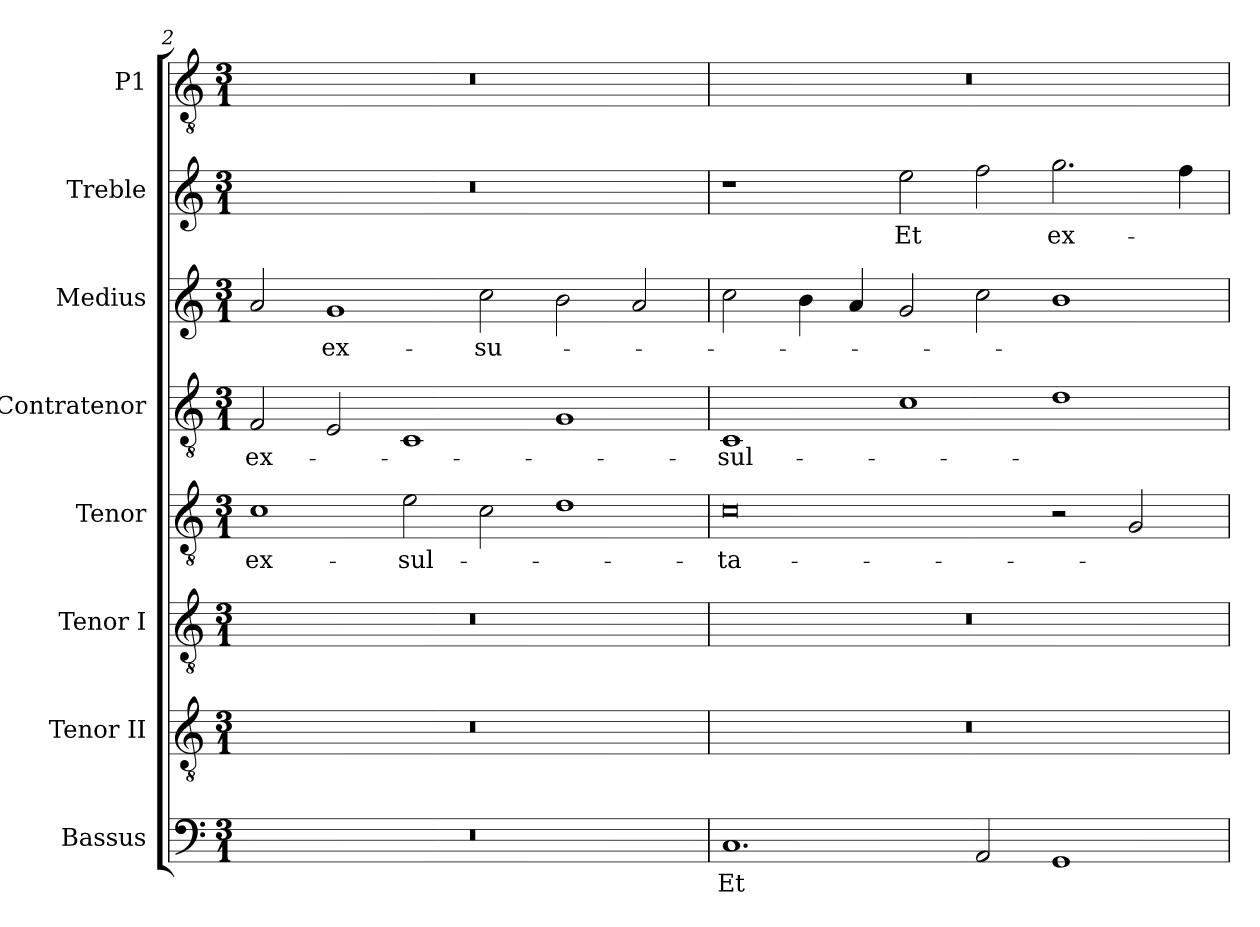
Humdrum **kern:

**kern	**text	**kern	**kern	**kern	**text	**kern	**text	**kern	**text	**kern	**text	**kern
*part8	*part8	*part7	*part6	*part5	*part5	*part4	*part4	*part3	*part3	*part2	*part2	*part1
*staff8	*staff8	*staff7	*staff6	*staff5	*staff5	*staff4	*staff4	*staff3	*staff3	*staff2	*staff2	*staff1
*I"Bassus	*	*I"Tenor II	*I"Tenor I	*I"Tenor	*	*I"Contratenor	*	*I"Medius	*	*I"Treble	*	*I"P1
*I'B.	*	*I'T II.	*I'T I.	*I'T.	*	*I'Ct.	*	*I'M.	*	*I'Tr.	*	*
*clefF4	*	*clefGv2	*clefGv2	*clefGv2	*	*clefGv2	*	*clefG2	*	*clefG2	*	*clefGv2
*	*	*ITrd7c12	*ITrd7c12	*ITrd7c12	*	*ITrd7c12	*	*	*	*	*	*ITrd7c12
*k[]	*	*k[]	*k[]	*k[]	*	*k[]	*	*k[]	*	*k[]	*	*k[]
*C:	*	*C:	*C:	*C:	*	*C:	*	*C:	*	*C:	*	*C:
*M3/1	*	*M3/1	*M3/1	*M3/1	*	*M3/1	*	*M3/1	*	*M3/1	*	*M3/1
=2	=2	=2	=2	=2	=2	=2	=2	=2	=2	=2	=2	=2
!LO:N:vis=1	!	!LO:N:vis=1	!LO:N:vis=1	!	!	!	!	!	!	!	!	!
!	!	!	!	!	!LO:LY:b:color=#000000	!	!	!	!	!	!	!
!	!	!	!	!	!	!	!LO:LY:b:color=#000000	!	!	!LO:N:vis=1	!	!LO:N:vis=1
0.r	.	0.r	0.r	1Ci	ex-	2FFi/	ex-	2ai/	.	0.r	.	0.r
!	!	!	!	!	!	!	!	!	!LO:LY:b:color=#000000	!	!	!
.	.	.	.	.	.	2EEi/	.	1gi	ex-	.	.	.
!	!	!	!	!	!LO:LY:b:color=#000000	!	!	!	!	!	!	!
.	.	.	.	2Ei\	-sul-	1CCi	.	.	.	.	.	.
!	!	!	!	!	!	!	!	!	!LO:LY:b:color=#000000	!	!	!
.	.	.	.	2Ci\	.	.	.	2cci\	-su-	.	.	.
.	.	.	.	1Di	.	1GGi	.	2bi\	.	.	.	.
.	.	.	.	.	.	.	.	2ai/	.	.	.	.
=3`	=3`	=3`	=3`	=3`	=3`	=3`	=3`	=3`	=3`	=3`	=3`	=3`
!	!LO:LY:b:color=#000000	!LO:N:vis=1	!LO:N:vis=1	!	!	!	!	!	!	!	!	!
!	!	!	!	!	!LO:LY:b:color=#000000	!	!	!	!	!	!	!
!	!	!	!	!	!	!	!LO:LY:b:color=#000000	!	!	!	!	!LO:N:vis=1
1.Ci	Et	0.r	0.r	0Ci	-ta-	1CCi	-sul-	2cci\	.	1r	.	0.r
.	.	.	.	.	.	.	.	4bi\	.	.	.	.
.	.	.	.	.	.	.	.	4ai/	.	.	.	.
!	!	!	!	!	!	!	!	!	!	!	!LO:LY:b:color=#000000	!
.	.	.	.	.	.	1Ci	.	2gi/	.	2eei\	Et	.
2AAi/	.	.	.	.	.	.	.	2cci\	.	2ffi\	.	.
!	!	!	!	!	!	!	!	!	!	!	!LO:LY:b:color=#000000	!
1GGi	.	.	.	2r	.	1Di	.	1bi	.	2.ggi\	ex-	.
.	.	.	.	2GGi/	.	.	.	.	.	.	.	.
.	.	.	.	.	.	.	.	.	.	4ffi\	.	.
=`	=`	=`	=`	=`	=`	=`	=`	=`	=`	=`	=`	=`
*-	*-	*-	*-	*-	*-	*-	*-	*-	*-	*-	*-	*-
